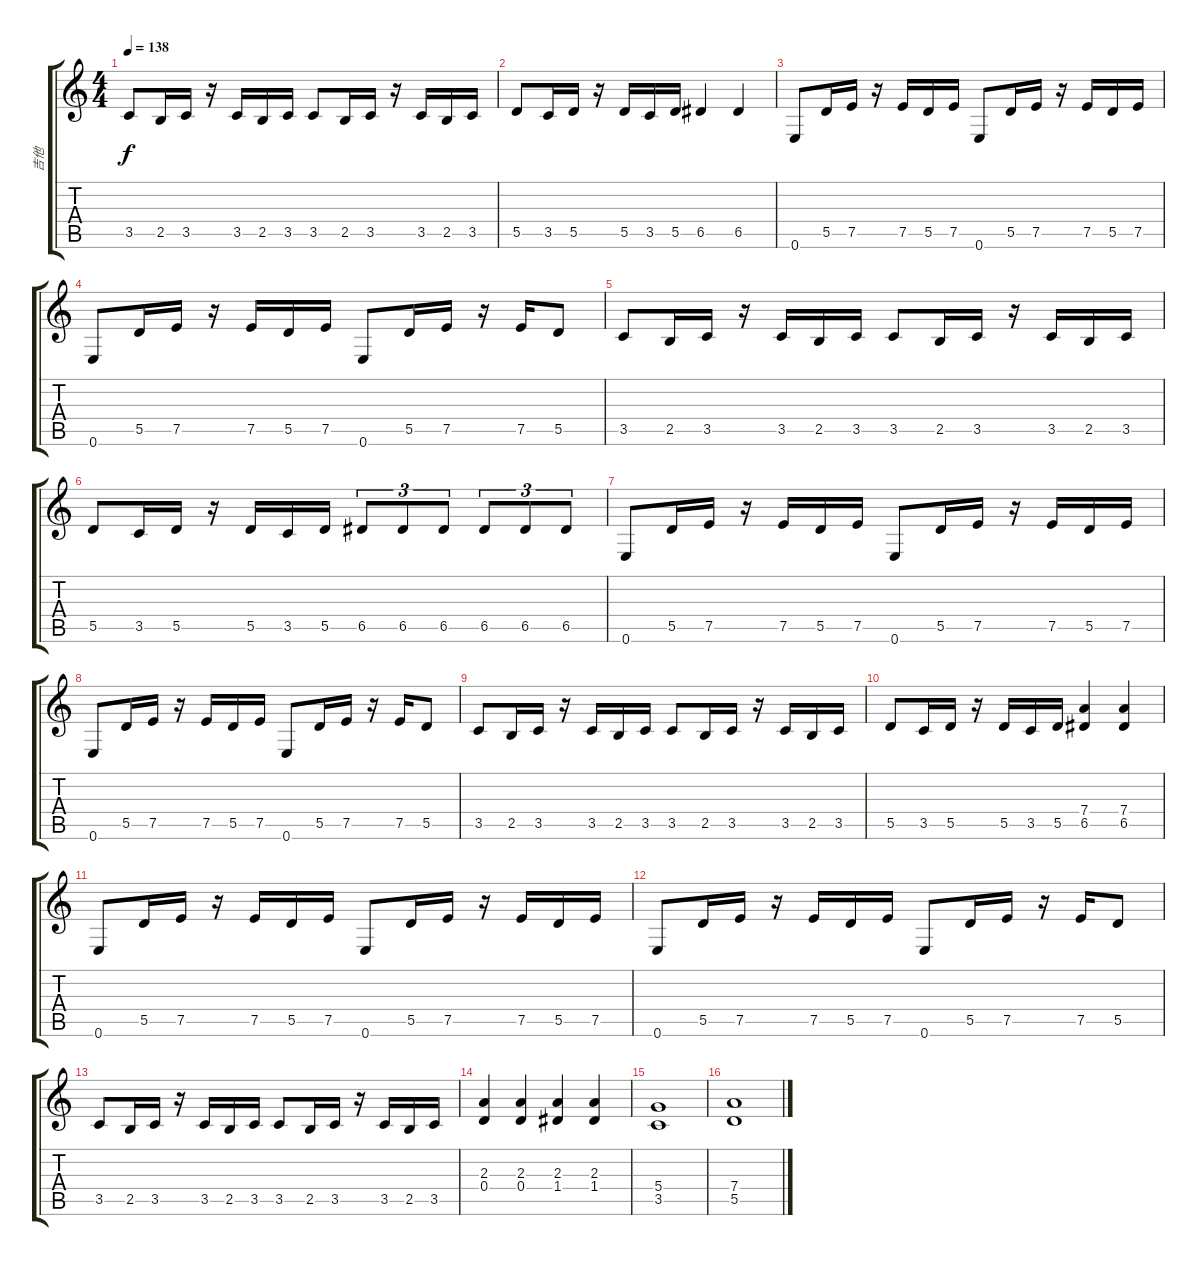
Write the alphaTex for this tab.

\track ("吉他" "吉他") {instrument distortionguitar}
\staff {score tabs}
\tuning (E4 B3 G3 D3 A2 E2) {hide}
\ts (4 4)
\tempo 138
\clef g2
\ks c
3.5.8{dy f} 2.5.16 3.5.16 r.16 3.5.16 2.5.16 3.5.16 3.5.8 2.5.16 3.5.16 r.16 3.5.16 2.5.16 3.5.16 |
5.5.8 3.5.16 5.5.16 r.16 5.5.16 3.5.16 5.5.16 6.5.4 6.5.4 |
0.6.8 5.5.16 7.5.16 r.16 7.5.16 5.5.16 7.5.16 0.6.8 5.5.16 7.5.16 r.16 7.5.16 5.5.16 7.5.16 |
0.6.8 5.5.16 7.5.16 r.16 7.5.16 5.5.16 7.5.16 0.6.8 5.5.16 7.5.16 r.16 7.5.16 5.5.8 |
3.5.8 2.5.16 3.5.16 r.16 3.5.16 2.5.16 3.5.16 3.5.8 2.5.16 3.5.16 r.16 3.5.16 2.5.16 3.5.16 |
5.5.8 3.5.16 5.5.16 r.16 5.5.16 3.5.16 5.5.16 6.5.8{tu (3 2)} 6.5.8{tu (3 2)} 6.5.8{tu (3 2)} 6.5.8{tu (3 2)} 6.5.8{tu (3 2)} 6.5.8{tu (3 2)} |
0.6.8 5.5.16 7.5.16 r.16 7.5.16 5.5.16 7.5.16 0.6.8 5.5.16 7.5.16 r.16 7.5.16 5.5.16 7.5.16 |
0.6.8 5.5.16 7.5.16 r.16 7.5.16 5.5.16 7.5.16 0.6.8 5.5.16 7.5.16 r.16 7.5.16 5.5.8 |
3.5.8 2.5.16 3.5.16 r.16 3.5.16 2.5.16 3.5.16 3.5.8 2.5.16 3.5.16 r.16 3.5.16 2.5.16 3.5.16 |
5.5.8 3.5.16 5.5.16 r.16 5.5.16 3.5.16 5.5.16 (7.4 6.5).4 (7.4 6.5).4 |
0.6.8 5.5.16 7.5.16 r.16 7.5.16 5.5.16 7.5.16 0.6.8 5.5.16 7.5.16 r.16 7.5.16 5.5.16 7.5.16 |
0.6.8 5.5.16 7.5.16 r.16 7.5.16 5.5.16 7.5.16 0.6.8 5.5.16 7.5.16 r.16 7.5.16 5.5.8 |
3.5.8 2.5.16 3.5.16 r.16 3.5.16 2.5.16 3.5.16 3.5.8 2.5.16 3.5.16 r.16 3.5.16 2.5.16 3.5.16 |
(2.3 0.4).4 (2.3 0.4).4 (2.3 1.4).4 (2.3 1.4).4 |
(5.4 3.5).1 |
(7.4 5.5).1
